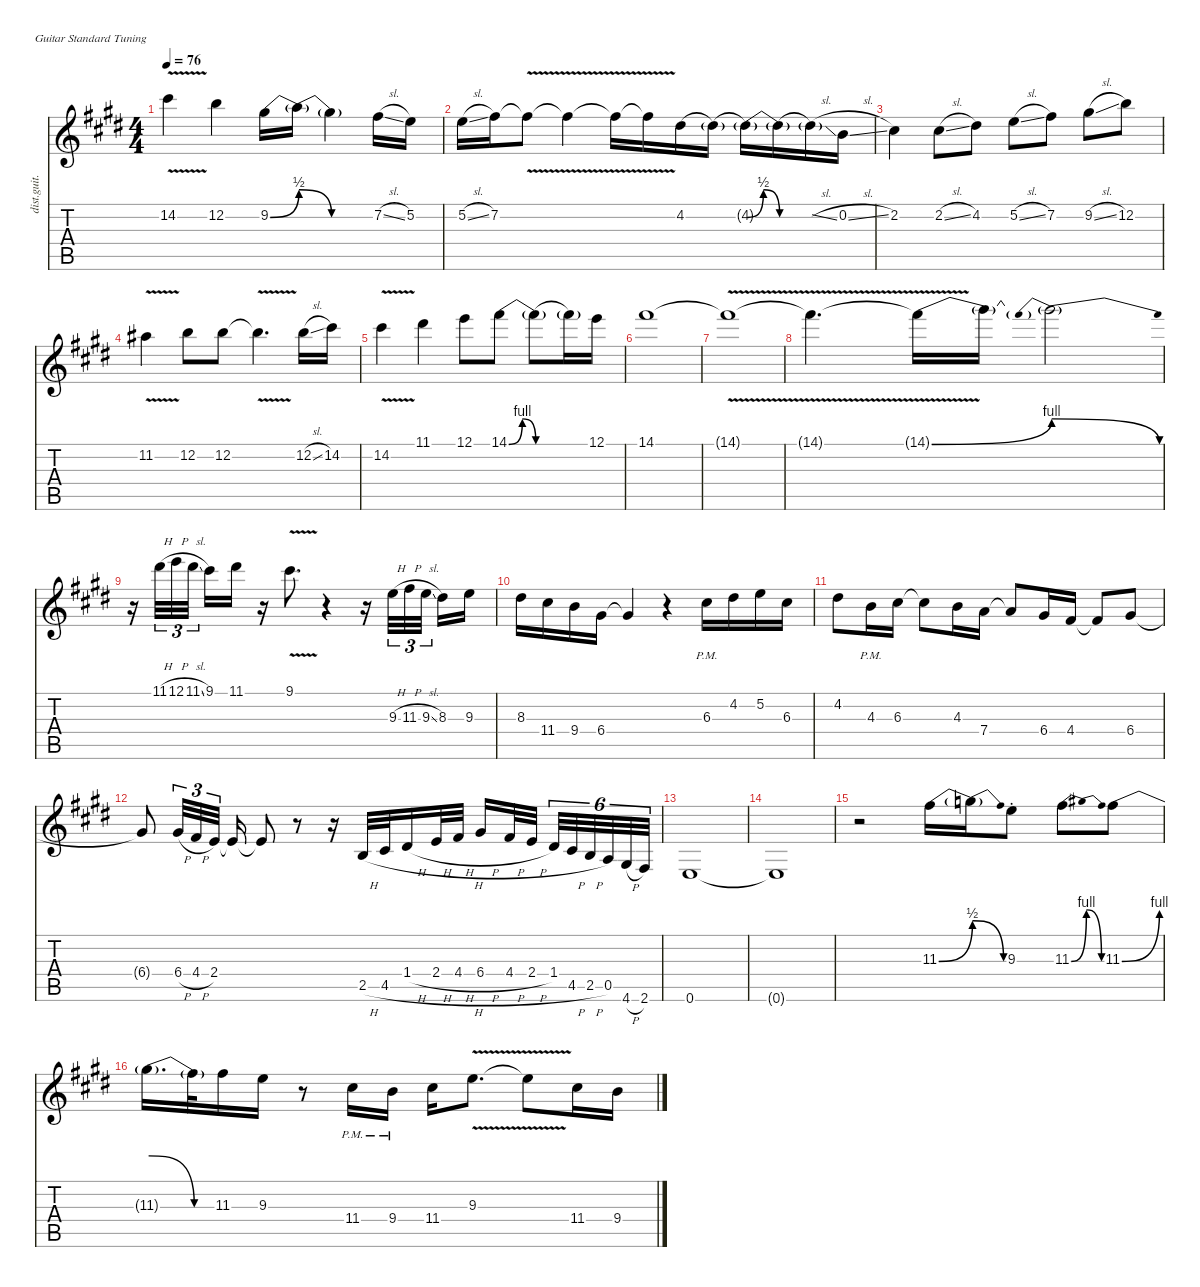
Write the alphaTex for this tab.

\defaultSystemsLayout 4
\hideDynamics
\bracketExtendMode nobrackets
\otherSystemsTrackNameOrientation horizontal
\track ("Lead-Guitar" "dist.guit.") {instrument distortionguitar}
\staff {score tabs}
\tuning (E4 B3 G3 D3 A2 E2)
\ts (4 4)
\tempo 76
\clef g2
\ks c#minor
14.2{v acc #}.4{dy f} 12.2{acc forcenatural}.4 9.2{be (bend 0 0 60 2) acc #}.16 9.2{be (release 0 2 60 0) t}.16 9.2{be (hold 0 0 60 0) t acc #}.4 7.2{sl acc #}.16 5.2{acc forcenatural}.16 |
5.2{sl acc forcenatural}.16 7.2{acc #}.16 7.2{v t acc #}.8 7.2{v t acc #}.4 7.2{v t acc #}.16 7.2{v t acc #}.16 4.2{be (hold 0 0 60 0) acc #}.16 4.2{be (hold 0 0 60 0) t acc #}.16 4.2{be (bendrelease 0 0 30 2 30 2 60 0) t acc #}.16 4.2{be (hold 0 0 60 0) t acc #}.16 4.2{sl t acc #}.16 0.2{sl acc forcenatural}.16 |
2.2{acc #}.4 2.2{sl acc #}.8 4.2{acc #}.8 5.2{sl acc forcenatural}.8 7.2{acc #}.8 9.2{sl acc #}.8 12.2{acc forcenatural}.8 |
11.2{v acc #}.4 12.2{acc forcenatural}.8 12.2{acc forcenatural}.8 12.2{v t acc forcenatural}.4{d} 12.2{sl acc forcenatural}.16 14.2{acc #}.16 |
14.2{v acc #}.4 11.1{acc #}.4 12.1{acc forcenatural}.8 14.1{be (bendrelease 0 0 30 4 30 4 60 0) acc #}.8 14.1{be (hold 0 0 60 0) t acc #}.8 14.1{be (hold 0 0 60 0) t acc #}.16 12.1{acc forcenatural}.16 |
14.1{acc #}.1 |
14.1{v t acc #}.1 |
14.1{v t acc #}.4{d} 14.1{be (bend 0 0 60 4) t acc #}.16 14.1{t}.16 14.1{be (prebendrelease 0 4 60 0) t}.2 |
r.16 11.1{h acc #}.32{tu (3 2)} 12.1{h acc forcenatural}.32{tu (3 2)} 11.1{sl acc #}.32{tu (3 2)} 9.1{acc #}.16 11.1{acc #}.16 r.16 9.1{v acc #}.8{d} r.4 r.16 9.3{h acc forcenatural}.32{tu (3 2)} 11.3{h acc #}.32{tu (3 2)} 9.3{sl acc forcenatural}.32{tu (3 2)} 8.3{acc #}.16 9.3{acc forcenatural}.16 |
8.3{acc #}.16 11.4{acc #}.16 9.4{acc forcenatural}.16 6.4{acc #}.16 6.4{t acc #}.4 r.4 6.3{pm acc #}.16 4.2{acc #}.16 5.2{acc forcenatural}.16 6.3{acc #}.16 |
4.2{acc #}.8 4.3{pm acc forcenatural}.16 6.3{acc #}.16 6.3{t acc #}.8 4.3{acc forcenatural}.16 7.4{acc forcenatural}.16 7.4{t acc forcenatural}.8 6.4{acc #}.16 4.4{acc #}.16 4.4{t acc #}.8 6.4{acc #}.8 |
6.4{t acc #}.8 6.4{h acc #}.32{tu (3 2)} 4.4{h acc #}.32{tu (3 2)} 2.4{acc forcenatural}.32{tu (3 2)} 2.4{t acc forcenatural}.16 2.4{t acc forcenatural}.8 r.8 r.16 2.5{h acc forcenatural}.32 4.5{h acc #}.32 1.4{h acc #}.16 2.4{h acc forcenatural}.32 4.4{h acc #}.32 6.4{h acc #}.16 4.4{h acc #}.32 2.4{h acc forcenatural}.32 1.4{acc #}.32{tu (6 4)} 4.5{h acc #}.32{tu (6 4)} 2.5{h acc forcenatural}.32{tu (6 4)} 0.5{acc forcenatural}.32{tu (6 4)} 4.6{h acc #}.32{tu (6 4)} 2.6{acc #}.32{tu (6 4)} |
0.6{acc forcenatural}.1 |
0.6{t acc forcenatural}.1 |
r.2 11.3{be (bend 0 0 60 2) acc #}.16 11.3{be (release 0 2 60 0) t}.16 9.3{st acc forcenatural}.8 11.3{be (bendrelease 0 0 15 4 30 4 45 0) acc #}.8 11.3{be (bend 0 0 60 4) acc #}.8 |
11.3{be (release 0 4 60 0) t}.16{d} 11.3{be (hold 0 0 60 0) t acc #}.32 11.3{acc #}.16 9.3{acc forcenatural}.16 r.8 11.4{pm acc #}.16 9.4{pm acc forcenatural}.16 11.4{acc #}.16 9.3{v acc forcenatural}.8{d} 9.3{v t acc forcenatural}.8 11.4{acc #}.16 9.4{acc forcenatural}.16
